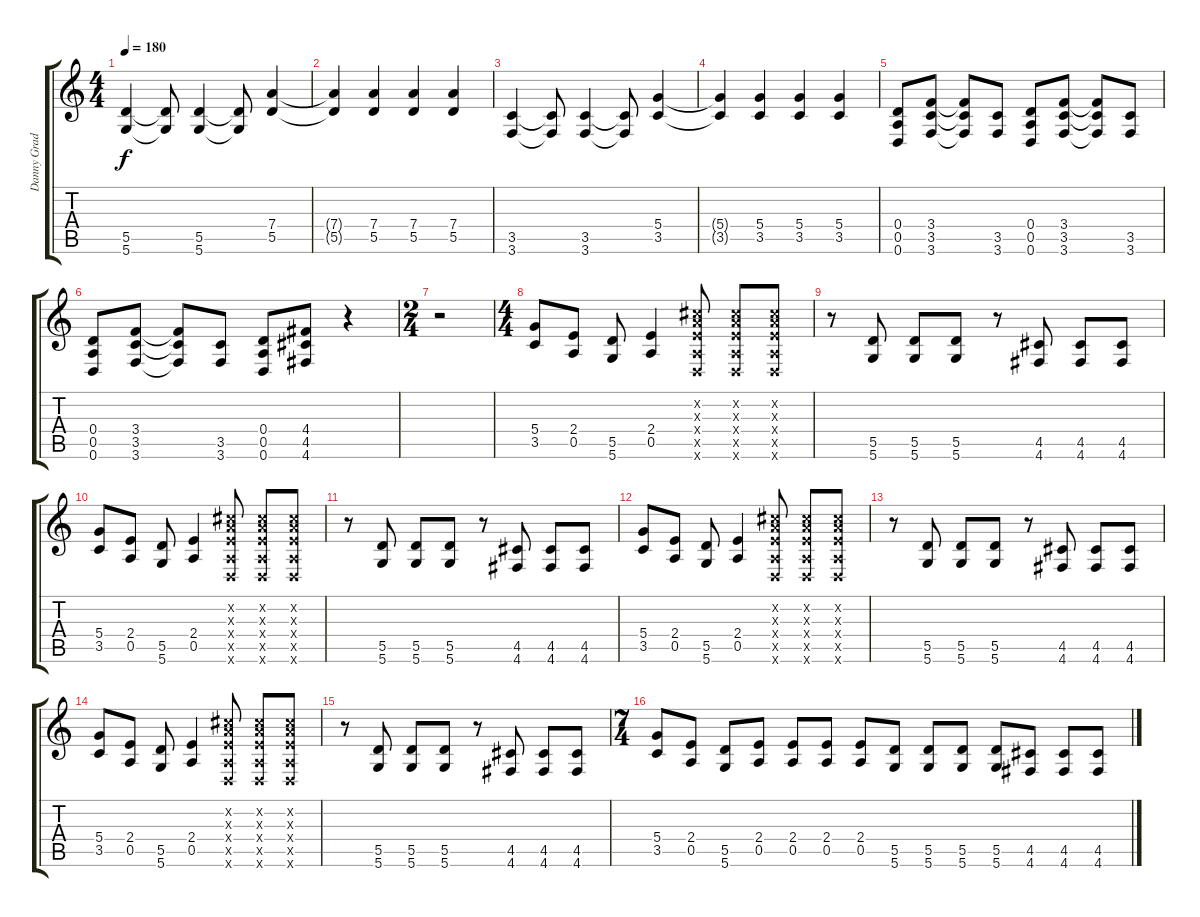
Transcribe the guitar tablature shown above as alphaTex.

\track ("Danny Grady" "Danny Grad") {instrument distortionguitar}
\staff {score tabs}
\tuning (E4 B3 G3 D3 A2 D2) {hide}
\ts (4 4)
\tempo 180
\clef g2
\ks c
(5.5 5.6).4{dy f} (5.5{t} 5.6{t}).8 (5.5 5.6).4 (5.5{t} 5.6{t}).8 (7.4 5.5).4 |
(7.4{t} 5.5{t}).4 (7.4 5.5).4 (7.4 5.5).4 (7.4 5.5).4 |
(3.5 3.6).4 (3.5{t} 3.6{t}).8 (3.5 3.6).4 (3.5{t} 3.6{t}).8 (5.4 3.5).4 |
(5.4{t} 3.5{t}).4 (5.4 3.5).4 (5.4 3.5).4 (5.4 3.5).4 |
(0.4 0.5 0.6).8 (3.4 3.5 3.6).8 (3.4{t} 3.5{t} 3.6{t}).8 (3.5 3.6).8 (0.4 0.5 0.6).8 (3.4 3.5 3.6).8 (3.4{t} 3.5{t} 3.6{t}).8 (3.5 3.6).8 |
(0.4 0.5 0.6).8 (3.4 3.5 3.6).8 (3.4{t} 3.5{t} 3.6{t}).8 (3.5 3.6).8 (0.4 0.5 0.6).8 (4.4 4.5 4.6).8 r.4 |
\ts (2 4)
r.2 |
\ts (4 4)
(5.4 3.5).8 (2.4 0.5).8 (5.5 5.6).8 (2.4 0.5).4 (2.2{x} 2.3{x} 2.4{x} 0.5{x} 0.6{x}).8 (2.2{x} 2.3{x} 2.4{x} 0.5{x} 0.6{x}).8 (2.2{x} 2.3{x} 2.4{x} 0.5{x} 0.6{x}).8 |
r.8 (5.5 5.6).8 (5.5 5.6).8 (5.5 5.6).8 r.8 (4.5 4.6).8 (4.5 4.6).8 (4.5 4.6).8 |
(5.4 3.5).8 (2.4 0.5).8 (5.5 5.6).8 (2.4 0.5).4 (2.2{x} 2.3{x} 2.4{x} 0.5{x} 0.6{x}).8 (2.2{x} 2.3{x} 2.4{x} 0.5{x} 0.6{x}).8 (2.2{x} 2.3{x} 2.4{x} 0.5{x} 0.6{x}).8 |
r.8 (5.5 5.6).8 (5.5 5.6).8 (5.5 5.6).8 r.8 (4.5 4.6).8 (4.5 4.6).8 (4.5 4.6).8 |
(5.4 3.5).8 (2.4 0.5).8 (5.5 5.6).8 (2.4 0.5).4 (2.2{x} 2.3{x} 2.4{x} 0.5{x} 0.6{x}).8 (2.2{x} 2.3{x} 2.4{x} 0.5{x} 0.6{x}).8 (2.2{x} 2.3{x} 2.4{x} 0.5{x} 0.6{x}).8 |
r.8 (5.5 5.6).8 (5.5 5.6).8 (5.5 5.6).8 r.8 (4.5 4.6).8 (4.5 4.6).8 (4.5 4.6).8 |
(5.4 3.5).8 (2.4 0.5).8 (5.5 5.6).8 (2.4 0.5).4 (2.2{x} 2.3{x} 2.4{x} 0.5{x} 0.6{x}).8 (2.2{x} 2.3{x} 2.4{x} 0.5{x} 0.6{x}).8 (2.2{x} 2.3{x} 2.4{x} 0.5{x} 0.6{x}).8 |
r.8 (5.5 5.6).8 (5.5 5.6).8 (5.5 5.6).8 r.8 (4.5 4.6).8 (4.5 4.6).8 (4.5 4.6).8 |
\ts (7 4)
(5.4 3.5).8 (2.4 0.5).8 (5.5 5.6).8 (2.4 0.5).8 (2.4 0.5).8 (2.4 0.5).8 (2.4 0.5).8 (5.5 5.6).8 (5.5 5.6).8 (5.5 5.6).8 (5.5 5.6).8 (4.5 4.6).8 (4.5 4.6).8 (4.5 4.6).8
